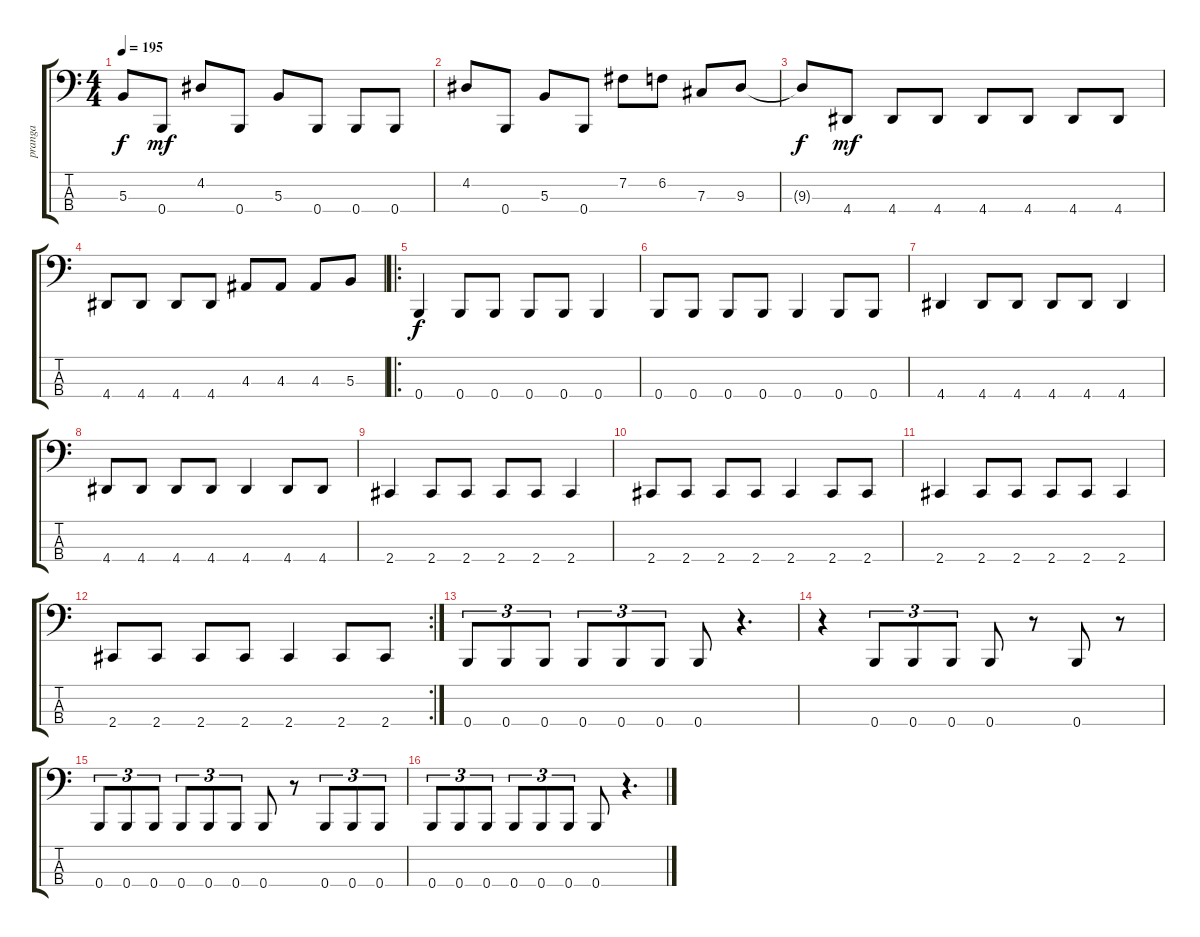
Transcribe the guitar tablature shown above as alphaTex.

\track ("pranga" "pranga") {instrument electricbasspick}
\staff {score tabs}
\tuning (E2 B1 Gb1 B0) {hide}
\ts (4 4)
\tempo 195
\clef f4
\ks c
5.3{t}.8{dy f} 0.4.8{dy mf} 4.2.8 0.4.8 5.3.8 0.4.8 0.4.8 0.4.8 |
4.2.8 0.4.8 5.3.8 0.4.8 7.2.8 6.2.8 7.3.8 9.3.8 |
9.3{t}.8{dy f} 4.4.8{dy mf} 4.4.8 4.4.8 4.4.8 4.4.8 4.4.8 4.4.8 |
4.4.8 4.4.8 4.4.8 4.4.8 4.3.8 4.3.8 4.3.8 5.3.8 |
\ro
0.4.4{dy f} 0.4.8 0.4.8 0.4.8 0.4.8 0.4.4 |
0.4.8 0.4.8 0.4.8 0.4.8 0.4.4 0.4.8 0.4.8 |
4.4.4 4.4.8 4.4.8 4.4.8 4.4.8 4.4.4 |
4.4.8 4.4.8 4.4.8 4.4.8 4.4.4 4.4.8 4.4.8 |
2.4.4 2.4.8 2.4.8 2.4.8 2.4.8 2.4.4 |
2.4.8 2.4.8 2.4.8 2.4.8 2.4.4 2.4.8 2.4.8 |
2.4.4 2.4.8 2.4.8 2.4.8 2.4.8 2.4.4 |
\rc 2
2.4.8 2.4.8 2.4.8 2.4.8 2.4.4 2.4.8 2.4.8 |
0.4.8{tu (3 2)} 0.4.8{tu (3 2)} 0.4.8{tu (3 2)} 0.4.8{tu (3 2)} 0.4.8{tu (3 2)} 0.4.8{tu (3 2)} 0.4.8 r.4{d} |
r.4 0.4.8{tu (3 2)} 0.4.8{tu (3 2)} 0.4.8{tu (3 2)} 0.4.8 r.8 0.4.8 r.8 |
0.4.8{tu (3 2)} 0.4.8{tu (3 2)} 0.4.8{tu (3 2)} 0.4.8{tu (3 2)} 0.4.8{tu (3 2)} 0.4.8{tu (3 2)} 0.4.8 r.8 0.4.8{tu (3 2)} 0.4.8{tu (3 2)} 0.4.8{tu (3 2)} |
0.4.8{tu (3 2)} 0.4.8{tu (3 2)} 0.4.8{tu (3 2)} 0.4.8{tu (3 2)} 0.4.8{tu (3 2)} 0.4.8{tu (3 2)} 0.4.8 r.4{d}
